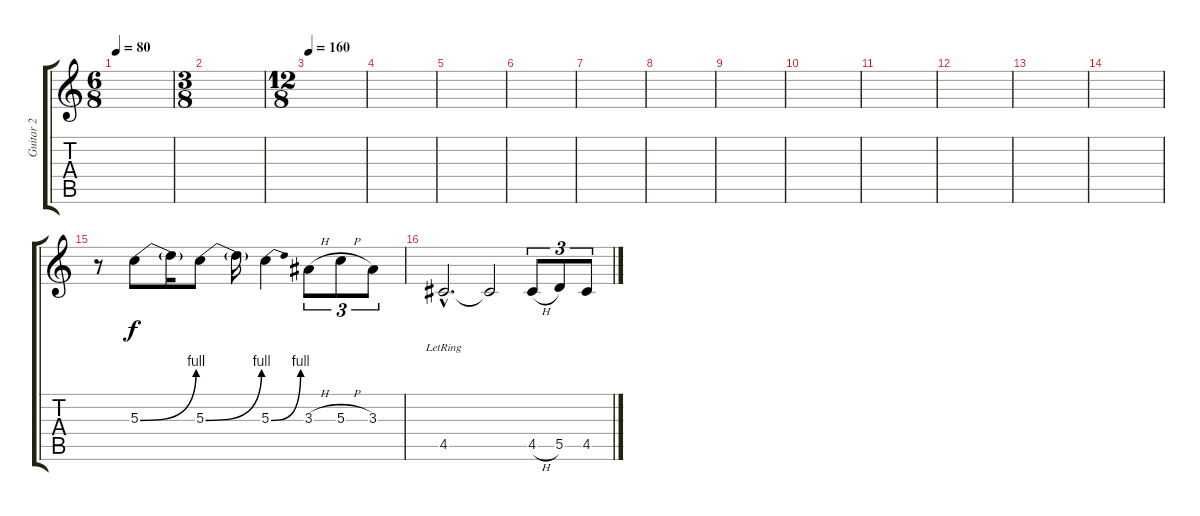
\track ("Guitar 2" "Guitar 2") {instrument distortionguitar}
\staff {score tabs}
\tuning (E4 B3 G3 D3 A2 E2) {hide}
\ts (6 8)
\tempo 80
\clef g2
\ks c
|
\ts (3 8)
|
\ts (12 8)
\tempo 160
|
|
|
|
|
|
|
|
|
|
|
|
r.8 5.3{be (bend 0 0 60 4)}.8 5.3{t}.16 5.3{be (bend 0 0 60 4)}.8 5.3{t}.16 5.3{be (bend 0 0 60 4)}.4 3.3{h}.8{tu (3 2)} 5.3{h}.8{tu (3 2)} 3.3.8{tu (3 2)} |
4.5{hac lr}.2{d} 4.5{t}.2 4.5{h}.8{tu (3 2)} 5.5.8{tu (3 2)} 4.5.8{tu (3 2)}
